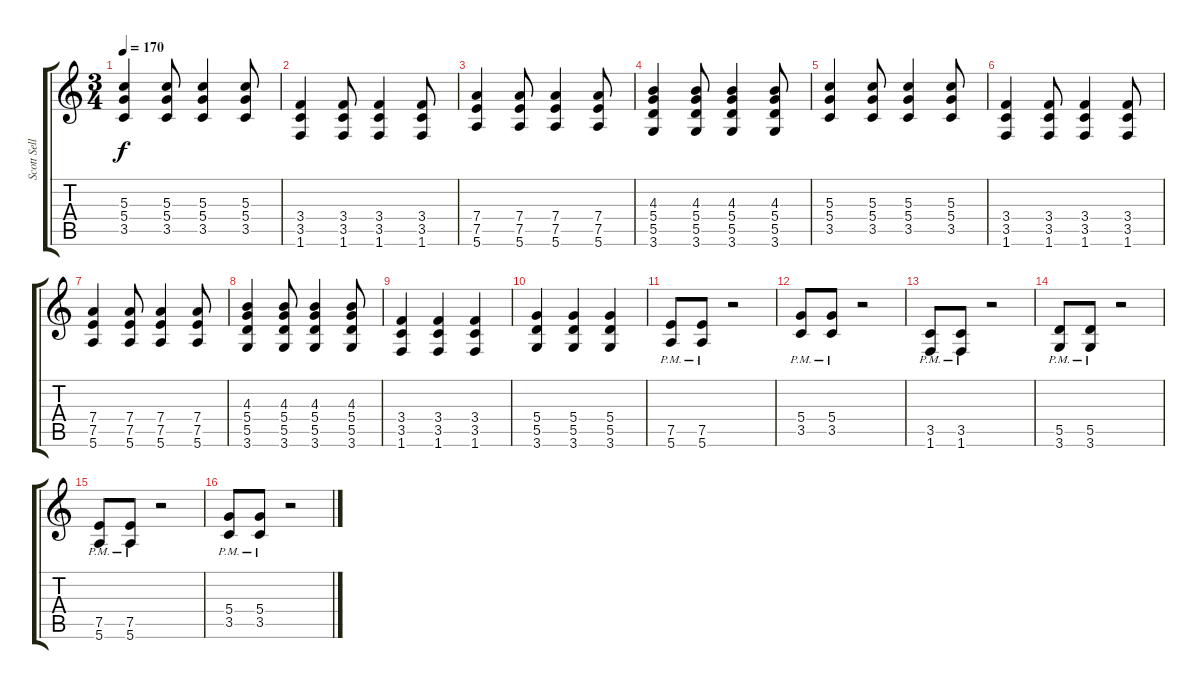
\track ("Scott Sellers" "Scott Sell") {instrument distortionguitar}
\staff {score tabs}
\tuning (E4 B3 G3 D3 A2 E2) {hide}
\ts (3 4)
\tempo 170
\clef g2
\ks c
(5.3 5.4 3.5).4{dy f} (5.3 5.4 3.5).8 (5.3 5.4 3.5).4 (5.3 5.4 3.5).8 |
(3.4 3.5 1.6).4 (3.4 3.5 1.6).8 (3.4 3.5 1.6).4 (3.4 3.5 1.6).8 |
(7.4 7.5 5.6).4 (7.4 7.5 5.6).8 (7.4 7.5 5.6).4 (7.4 7.5 5.6).8 |
(4.3 5.4 5.5 3.6).4 (4.3 5.4 5.5 3.6).8 (4.3 5.4 5.5 3.6).4 (4.3 5.4 5.5 3.6).8 |
(5.3 5.4 3.5).4 (5.3 5.4 3.5).8 (5.3 5.4 3.5).4 (5.3 5.4 3.5).8 |
(3.4 3.5 1.6).4 (3.4 3.5 1.6).8 (3.4 3.5 1.6).4 (3.4 3.5 1.6).8 |
(7.4 7.5 5.6).4 (7.4 7.5 5.6).8 (7.4 7.5 5.6).4 (7.4 7.5 5.6).8 |
(4.3 5.4 5.5 3.6).4 (4.3 5.4 5.5 3.6).8 (4.3 5.4 5.5 3.6).4 (4.3 5.4 5.5 3.6).8 |
(3.4 3.5 1.6).4 (3.4 3.5 1.6).4 (3.4 3.5 1.6).4 |
(5.4 5.5 3.6).4 (5.4 5.5 3.6).4 (5.4 5.5 3.6).4 |
(7.5{pm} 5.6{pm}).8 (7.5{pm} 5.6{pm}).8 r.2 |
(5.4{pm} 3.5{pm}).8 (5.4{pm} 3.5{pm}).8 r.2 |
(3.5{pm} 1.6{pm}).8 (3.5{pm} 1.6{pm}).8 r.2 |
(5.5{pm} 3.6{pm}).8 (5.5{pm} 3.6{pm}).8 r.2 |
(7.5{pm} 5.6{pm}).8 (7.5{pm} 5.6{pm}).8 r.2 |
(5.4{pm} 3.5{pm}).8 (5.4{pm} 3.5{pm}).8 r.2
